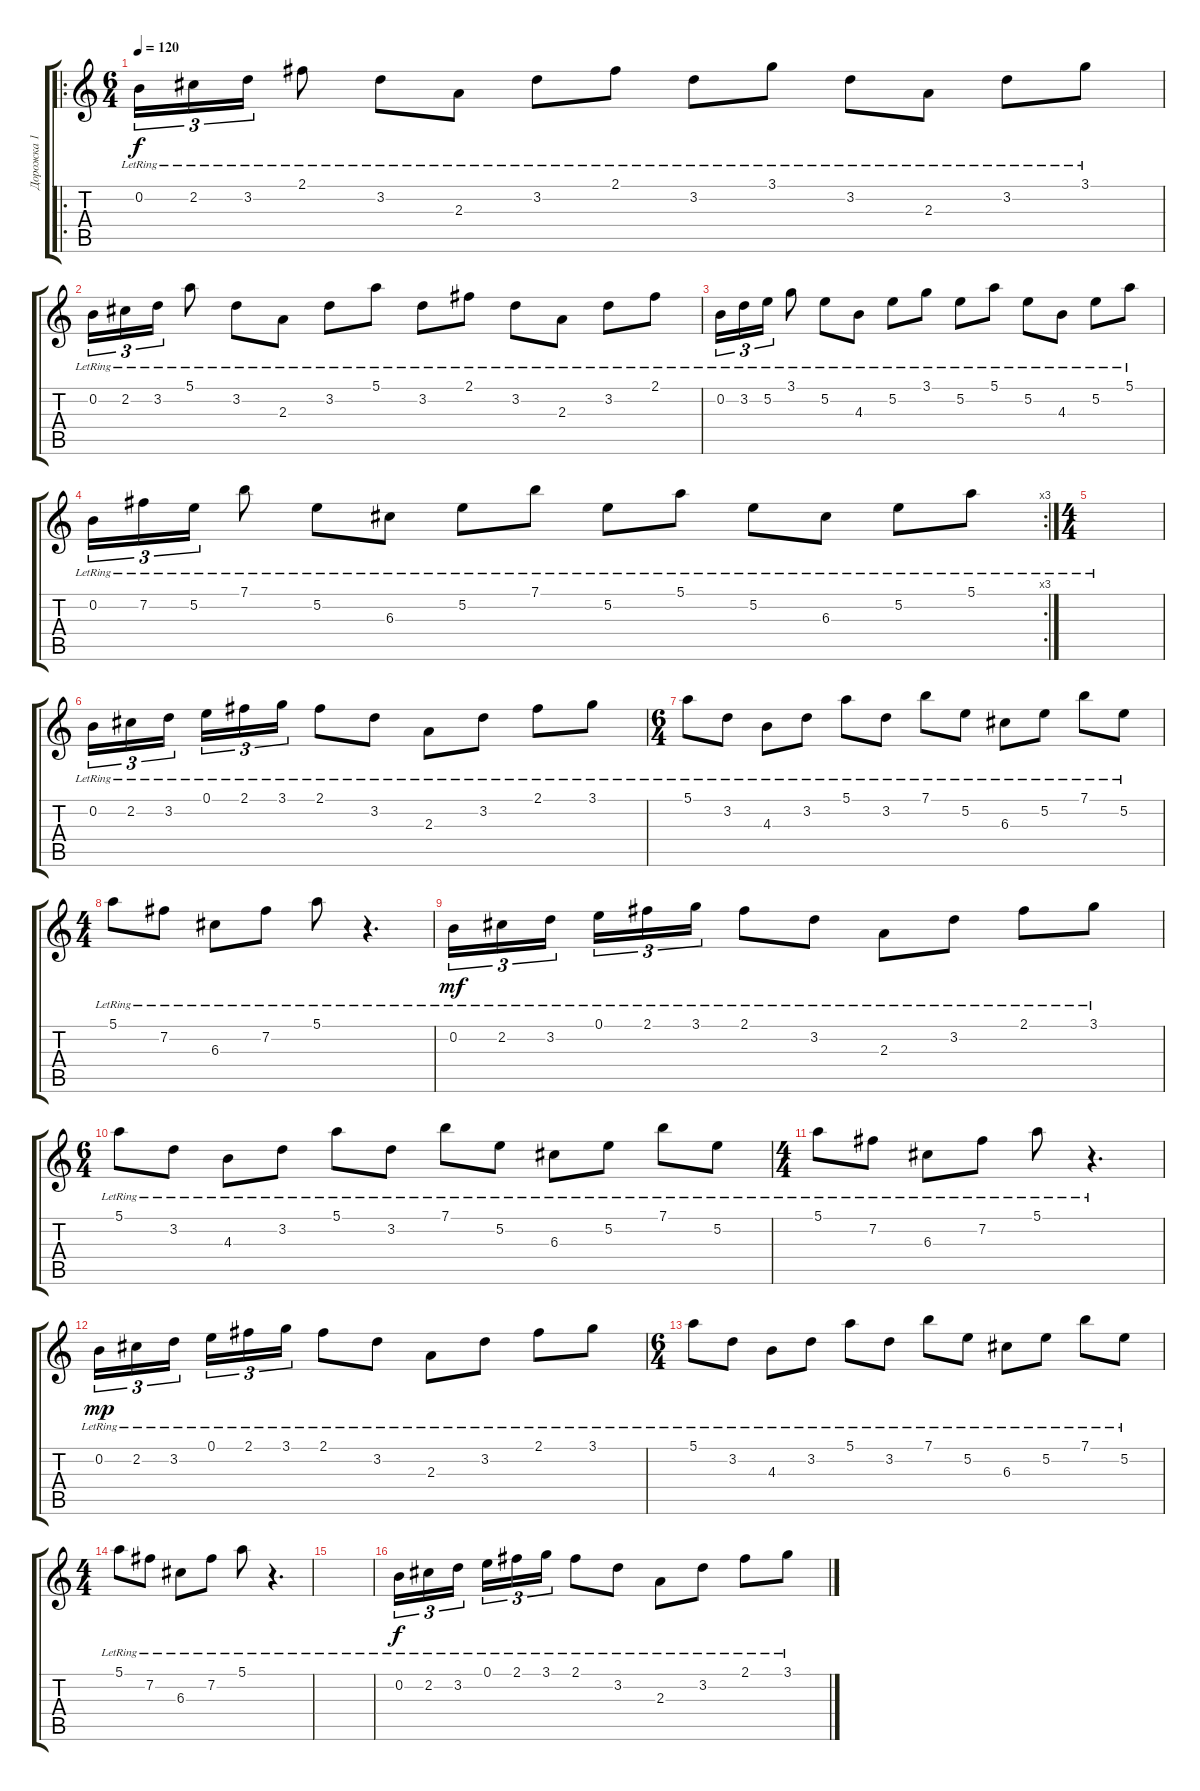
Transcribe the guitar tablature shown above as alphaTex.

\track ("Дорожка 1" "Дорожка 1") {instrument distortionguitar}
\staff {score tabs}
\tuning (E4 B3 G3 D3 A2 E2) {hide}
\ro
\ts (6 4)
\tempo 120
\clef g2
\ks c
0.2{lr}.16{tu (3 2) dy f instrument acousticguitarsteel} 2.2{lr}.16{tu (3 2)} 3.2{lr}.16{tu (3 2)} 2.1{lr}.8 3.2{lr}.8 2.3{lr}.8 3.2{lr}.8 2.1{lr}.8 3.2{lr}.8 3.1{lr}.8 3.2{lr}.8 2.3{lr}.8 3.2{lr}.8 3.1{lr}.8 |
0.2{lr}.16{tu (3 2)} 2.2{lr}.16{tu (3 2)} 3.2{lr}.16{tu (3 2)} 5.1{lr}.8 3.2{lr}.8 2.3{lr}.8 3.2{lr}.8 5.1{lr}.8 3.2{lr}.8 2.1{lr}.8 3.2{lr}.8 2.3{lr}.8 3.2{lr}.8 2.1{lr}.8 |
0.2{lr}.16{tu (3 2)} 3.2{lr}.16{tu (3 2)} 5.2{lr}.16{tu (3 2)} 3.1{lr}.8 5.2{lr}.8 4.3{lr}.8 5.2{lr}.8 3.1{lr}.8 5.2{lr}.8 5.1{lr}.8 5.2{lr}.8 4.3{lr}.8 5.2{lr}.8 5.1{lr}.8 |
\rc 3
0.2{lr}.16{tu (3 2)} 7.2{lr}.16{tu (3 2)} 5.2{lr}.16{tu (3 2)} 7.1{lr}.8 5.2{lr}.8 6.3{lr}.8 5.2{lr}.8 7.1{lr}.8 5.2{lr}.8 5.1{lr}.8 5.2{lr}.8 6.3{lr}.8 5.2{lr}.8 5.1{lr}.8 |
\ts (4 4)
|
0.2{lr}.16{tu (3 2)} 2.2{lr}.16{tu (3 2)} 3.2{lr}.16{tu (3 2) beam splitsecondary} 0.1{lr}.16{tu (3 2)} 2.1{lr}.16{tu (3 2)} 3.1{lr}.16{tu (3 2)} 2.1{lr}.8 3.2{lr}.8 2.3{lr}.8 3.2{lr}.8 2.1{lr}.8 3.1{lr}.8 |
\ts (6 4)
5.1{lr}.8 3.2{lr}.8 4.3{lr}.8 3.2{lr}.8 5.1{lr}.8 3.2{lr}.8 7.1{lr}.8 5.2{lr}.8 6.3{lr}.8 5.2{lr}.8 7.1{lr}.8 5.2{lr}.8 |
\ts (4 4)
5.1{lr}.8 7.2{lr}.8 6.3{lr}.8 7.2{lr}.8 5.1{lr}.8 r.4{d} |
0.2{lr}.16{tu (3 2) dy mf} 2.2{lr}.16{tu (3 2)} 3.2{lr}.16{tu (3 2) beam splitsecondary} 0.1{lr}.16{tu (3 2)} 2.1{lr}.16{tu (3 2)} 3.1{lr}.16{tu (3 2)} 2.1{lr}.8 3.2{lr}.8 2.3{lr}.8 3.2{lr}.8 2.1{lr}.8 3.1{lr}.8 |
\ts (6 4)
5.1{lr}.8 3.2{lr}.8 4.3{lr}.8 3.2{lr}.8 5.1{lr}.8 3.2{lr}.8 7.1{lr}.8 5.2{lr}.8 6.3{lr}.8 5.2{lr}.8 7.1{lr}.8 5.2{lr}.8 |
\ts (4 4)
5.1{lr}.8 7.2{lr}.8 6.3{lr}.8 7.2{lr}.8 5.1{lr}.8 r.4{d} |
0.2{lr}.16{tu (3 2) dy mp} 2.2{lr}.16{tu (3 2)} 3.2{lr}.16{tu (3 2) beam splitsecondary} 0.1{lr}.16{tu (3 2)} 2.1{lr}.16{tu (3 2)} 3.1{lr}.16{tu (3 2)} 2.1{lr}.8 3.2{lr}.8 2.3{lr}.8 3.2{lr}.8 2.1{lr}.8 3.1{lr}.8 |
\ts (6 4)
5.1{lr}.8 3.2{lr}.8 4.3{lr}.8 3.2{lr}.8 5.1{lr}.8 3.2{lr}.8 7.1{lr}.8 5.2{lr}.8 6.3{lr}.8 5.2{lr}.8 7.1{lr}.8 5.2{lr}.8 |
\ts (4 4)
5.1{lr}.8 7.2{lr}.8 6.3{lr}.8 7.2{lr}.8 5.1{lr}.8 r.4{d} |
|
0.2{lr}.16{tu (3 2) dy f} 2.2{lr}.16{tu (3 2)} 3.2{lr}.16{tu (3 2) beam splitsecondary} 0.1{lr}.16{tu (3 2)} 2.1{lr}.16{tu (3 2)} 3.1{lr}.16{tu (3 2)} 2.1{lr}.8 3.2{lr}.8 2.3{lr}.8 3.2{lr}.8 2.1{lr}.8 3.1{lr}.8
